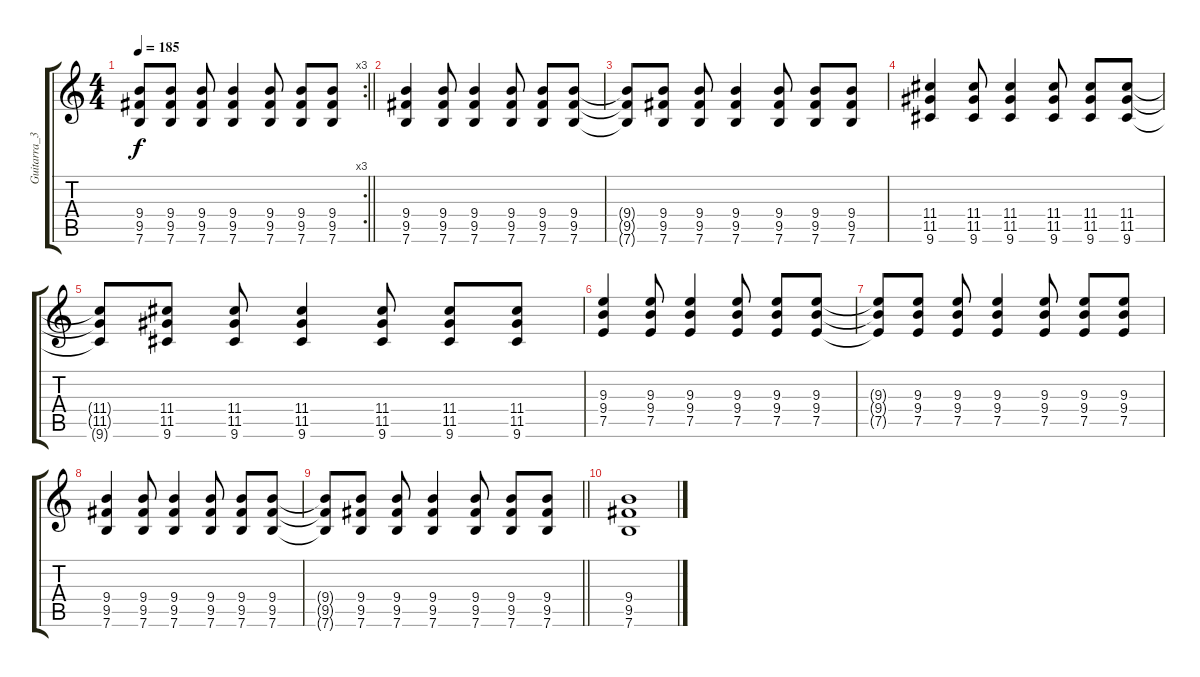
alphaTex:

\track ("Guitarra_3" "Guitarra_3") {instrument overdrivenguitar}
\staff {score tabs}
\tuning (E4 B3 G3 D3 A2 E2) {hide}
\rc 3
\ts (4 4)
\tempo 185
\clef g2
\barLineRight lightlight
\ks c
(9.4{t} 9.5{t} 7.6{t}).8{dy f} (9.4 9.5 7.6).8 (9.4 9.5 7.6).8 (9.4 9.5 7.6).4 (9.4 9.5 7.6).8 (9.4 9.5 7.6).8 (9.4 9.5 7.6).8 |
(9.4 9.5 7.6).4 (9.4 9.5 7.6).8 (9.4 9.5 7.6).4 (9.4 9.5 7.6).8 (9.4 9.5 7.6).8 (9.4 9.5 7.6).8 |
(9.4{t} 9.5{t} 7.6{t}).8 (9.4 9.5 7.6).8 (9.4 9.5 7.6).8 (9.4 9.5 7.6).4 (9.4 9.5 7.6).8 (9.4 9.5 7.6).8 (9.4 9.5 7.6).8 |
(11.4 11.5 9.6).4 (11.4 11.5 9.6).8 (11.4 11.5 9.6).4 (11.4 11.5 9.6).8 (11.4 11.5 9.6).8 (11.4 11.5 9.6).8 |
(11.4{t} 11.5{t} 9.6{t}).8 (11.4 11.5 9.6).8 (11.4 11.5 9.6).8 (11.4 11.5 9.6).4 (11.4 11.5 9.6).8 (11.4 11.5 9.6).8 (11.4 11.5 9.6).8 |
(9.3 9.4 7.5).4 (9.3 9.4 7.5).8 (9.3 9.4 7.5).4 (9.3 9.4 7.5).8 (9.3 9.4 7.5).8 (9.3 9.4 7.5).8 |
(9.3{t} 9.4{t} 7.5{t}).8 (9.3 9.4 7.5).8 (9.3 9.4 7.5).8 (9.3 9.4 7.5).4 (9.3 9.4 7.5).8 (9.3 9.4 7.5).8 (9.3 9.4 7.5).8 |
(9.4 9.5 7.6).4 (9.4 9.5 7.6).8 (9.4 9.5 7.6).4 (9.4 9.5 7.6).8 (9.4 9.5 7.6).8 (9.4 9.5 7.6).8 |
\barLineRight lightlight
(9.4{t} 9.5{t} 7.6{t}).8 (9.4 9.5 7.6).8 (9.4 9.5 7.6).8 (9.4 9.5 7.6).4 (9.4 9.5 7.6).8 (9.4 9.5 7.6).8 (9.4 9.5 7.6).8 |
(9.4 9.5 7.6).1
